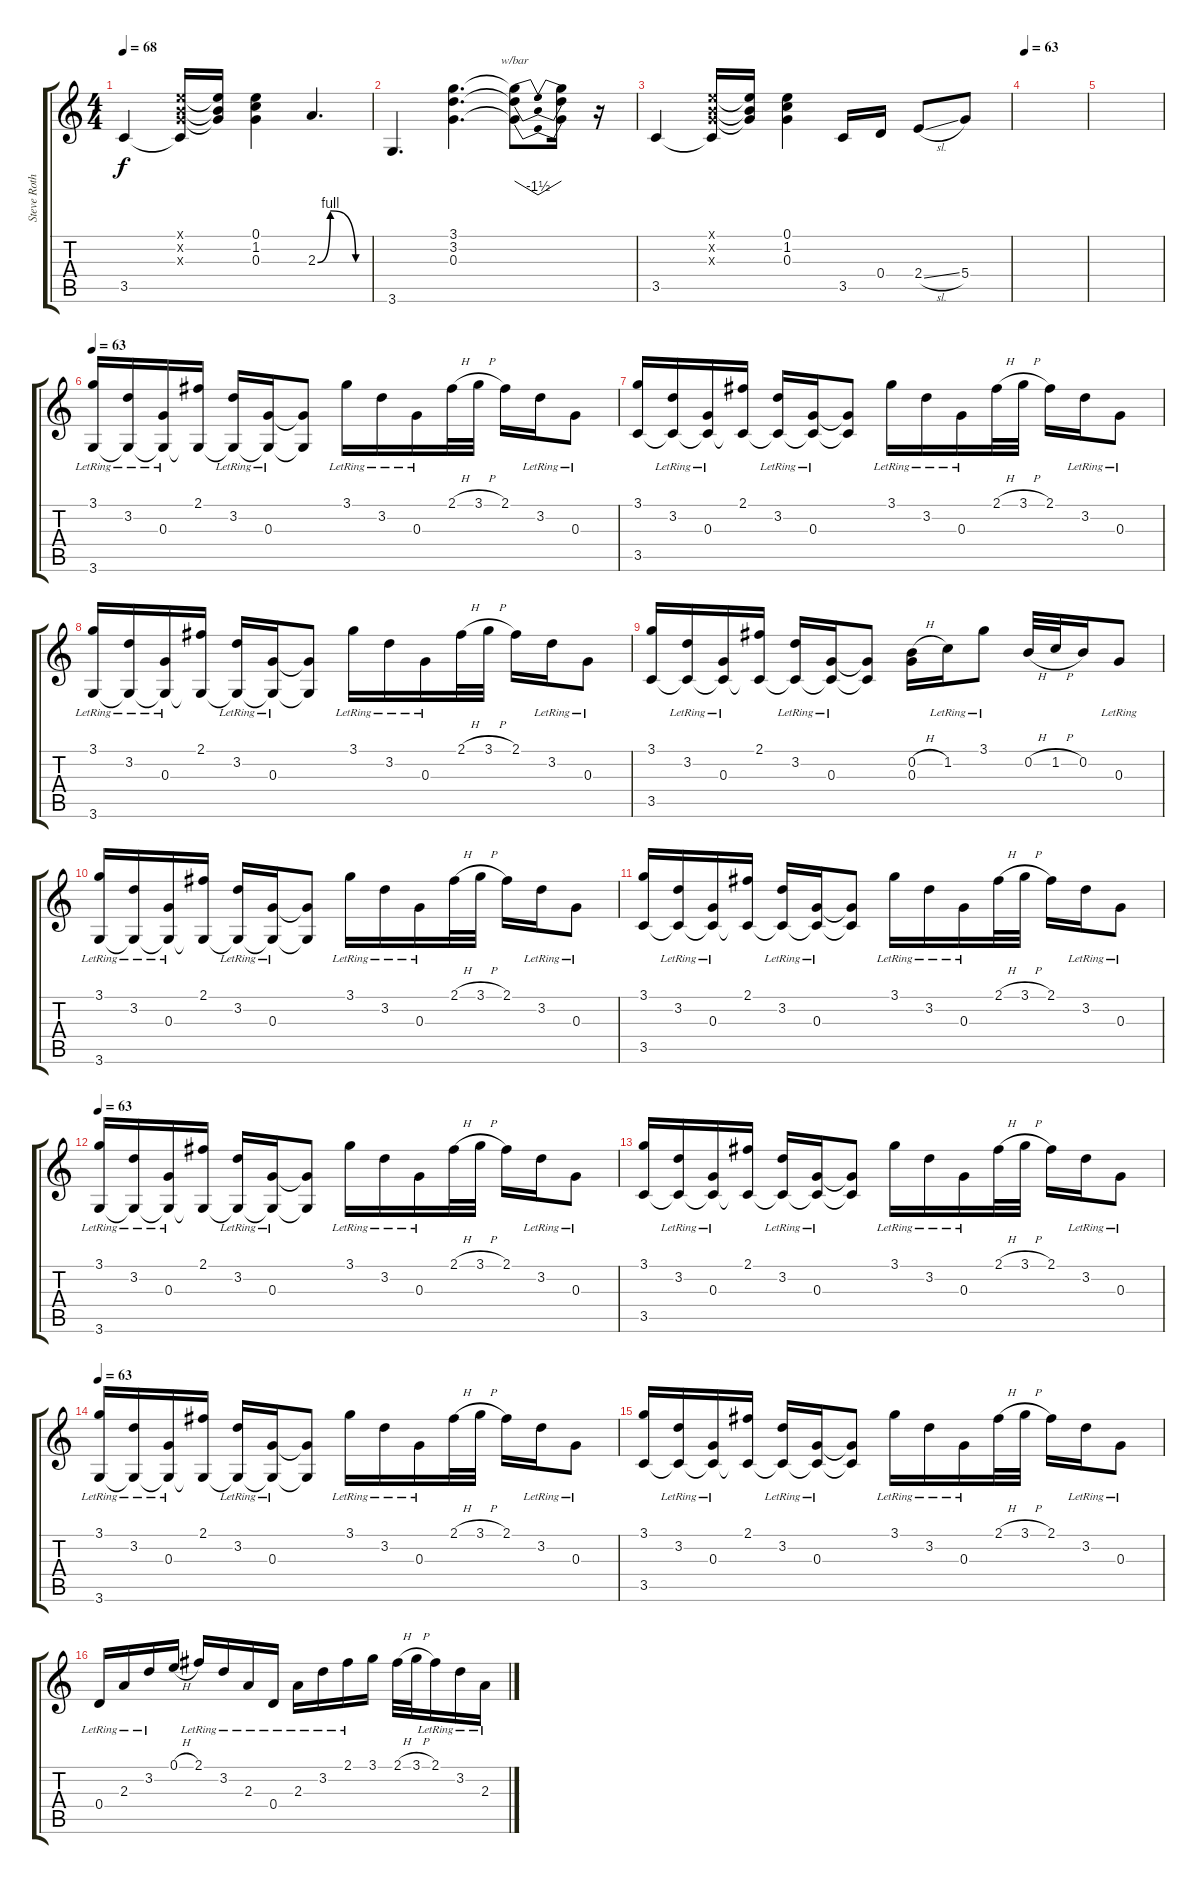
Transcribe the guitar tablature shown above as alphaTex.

\track ("Steve Rothery" "Steve Roth") {instrument electricguitarmuted}
\staff {score tabs}
\tuning (E4 B3 G3 D3 A2 E2) {hide}
\ts (4 4)
\tempo 68
\clef g2
\ks c
3.5.4{dy f} (0.1{x} 0.2{x} 0.3{x} 3.5{t}).16 (0.1{t} 0.2{t} 0.3{t}).16 (0.1 1.2 0.3).4 2.3{be (custom 0 0 15 4 45 0 60 0)}.4{d} |
3.6.4{d} (3.1 3.2 0.3).4{d} (3.1{t} 3.2{t} 0.3{t}).8{tbe (dip default 0 0 30 -6 60 0)} (3.1{t} 3.2{t} 0.3{t}).16 r.16 |
3.5.4 (0.1{x} 0.2{x} 0.3{x} 3.5{t}).16 (0.1{t} 0.2{t} 0.3{t}).16 (0.1 1.2 0.3).4 3.5.16 0.4.16 2.4{sl}.8 5.4.8 |
\tempo 63
|
|
\tempo 63
(3.1{lr} 3.6).16{instrument electricguitarmuted} (3.2{lr} 3.6{t}).16 (0.3{lr} 3.6{t}).16 (2.1 3.6{t}).16 (3.2{lr} 3.6{t}).16 (0.3{lr} 3.6{t}).16 (0.3{t} 3.6{t}).8 3.1{lr}.16 3.2{lr}.16 0.3{lr}.16 2.1{h}.32 3.1{h}.32 2.1.16 3.2{lr}.16 0.3{lr}.8 |
(3.1 3.5).16 (3.2{lr} 3.5{t}).16 (0.3{lr} 3.5{t}).16 (2.1 3.5{t}).16 (3.2{lr} 3.5{t}).16 (0.3{lr} 3.5{t}).16 (0.3{t} 3.5{t}).8 3.1{lr}.16 3.2{lr}.16 0.3{lr}.16 2.1{h}.32 3.1{h}.32 2.1.16 3.2{lr}.16 0.3{lr}.8 |
(3.1{lr} 3.6).16 (3.2{lr} 3.6{t}).16 (0.3{lr} 3.6{t}).16 (2.1 3.6{t}).16 (3.2{lr} 3.6{t}).16 (0.3{lr} 3.6{t}).16 (0.3{t} 3.6{t}).8 3.1{lr}.16 3.2{lr}.16 0.3{lr}.16 2.1{h}.32 3.1{h}.32 2.1.16 3.2{lr}.16 0.3{lr}.8 |
(3.1 3.5).16 (3.2{lr} 3.5{t}).16 (0.3{lr} 3.5{t}).16 (2.1 3.5{t}).16 (3.2{lr} 3.5{t}).16 (0.3{lr} 3.5{t}).16 (0.3{t} 3.5{t}).8 (0.2{h} 0.3).16 1.2{lr}.16 3.1{lr}.8 0.2{h}.32 1.2{h}.32 0.2.16 0.3{lr}.8 |
(3.1{lr} 3.6).16 (3.2{lr} 3.6{t}).16 (0.3{lr} 3.6{t}).16 (2.1 3.6{t}).16 (3.2{lr} 3.6{t}).16 (0.3{lr} 3.6{t}).16 (0.3{t} 3.6{t}).8 3.1{lr}.16 3.2{lr}.16 0.3{lr}.16 2.1{h}.32 3.1{h}.32 2.1.16 3.2{lr}.16 0.3{lr}.8 |
(3.1 3.5).16 (3.2{lr} 3.5{t}).16 (0.3{lr} 3.5{t}).16 (2.1 3.5{t}).16 (3.2{lr} 3.5{t}).16 (0.3{lr} 3.5{t}).16 (0.3{t} 3.5{t}).8 3.1{lr}.16 3.2{lr}.16 0.3{lr}.16 2.1{h}.32 3.1{h}.32 2.1.16 3.2{lr}.16 0.3{lr}.8 |
\tempo 63
(3.1{lr} 3.6).16{instrument electricguitarmuted} (3.2{lr} 3.6{t}).16 (0.3{lr} 3.6{t}).16 (2.1 3.6{t}).16 (3.2{lr} 3.6{t}).16 (0.3{lr} 3.6{t}).16 (0.3{t} 3.6{t}).8 3.1{lr}.16 3.2{lr}.16 0.3{lr}.16 2.1{h}.32 3.1{h}.32 2.1.16 3.2{lr}.16 0.3{lr}.8 |
(3.1 3.5).16 (3.2{lr} 3.5{t}).16 (0.3{lr} 3.5{t}).16 (2.1 3.5{t}).16 (3.2{lr} 3.5{t}).16 (0.3{lr} 3.5{t}).16 (0.3{t} 3.5{t}).8 3.1{lr}.16 3.2{lr}.16 0.3{lr}.16 2.1{h}.32 3.1{h}.32 2.1.16 3.2{lr}.16 0.3{lr}.8 |
\tempo 63
(3.1{lr} 3.6).16{instrument electricguitarmuted} (3.2{lr} 3.6{t}).16 (0.3{lr} 3.6{t}).16 (2.1 3.6{t}).16 (3.2{lr} 3.6{t}).16 (0.3{lr} 3.6{t}).16 (0.3{t} 3.6{t}).8 3.1{lr}.16 3.2{lr}.16 0.3{lr}.16 2.1{h}.32 3.1{h}.32 2.1.16 3.2{lr}.16 0.3{lr}.8 |
(3.1 3.5).16 (3.2{lr} 3.5{t}).16 (0.3{lr} 3.5{t}).16 (2.1 3.5{t}).16 (3.2{lr} 3.5{t}).16 (0.3{lr} 3.5{t}).16 (0.3{t} 3.5{t}).8 3.1{lr}.16 3.2{lr}.16 0.3{lr}.16 2.1{h}.32 3.1{h}.32 2.1.16 3.2{lr}.16 0.3{lr}.8 |
0.4{lr}.16 2.3{lr}.16 3.2{lr}.16 0.1{h}.16 2.1{lr}.16 3.2{lr}.16 2.3{lr}.16 0.4{lr}.16 2.3{lr}.16 3.2{lr}.16 2.1{lr}.16 3.1.16 2.1{h}.32 3.1{h}.32 2.1{lr}.16 3.2{lr}.16 2.3{lr}.16
